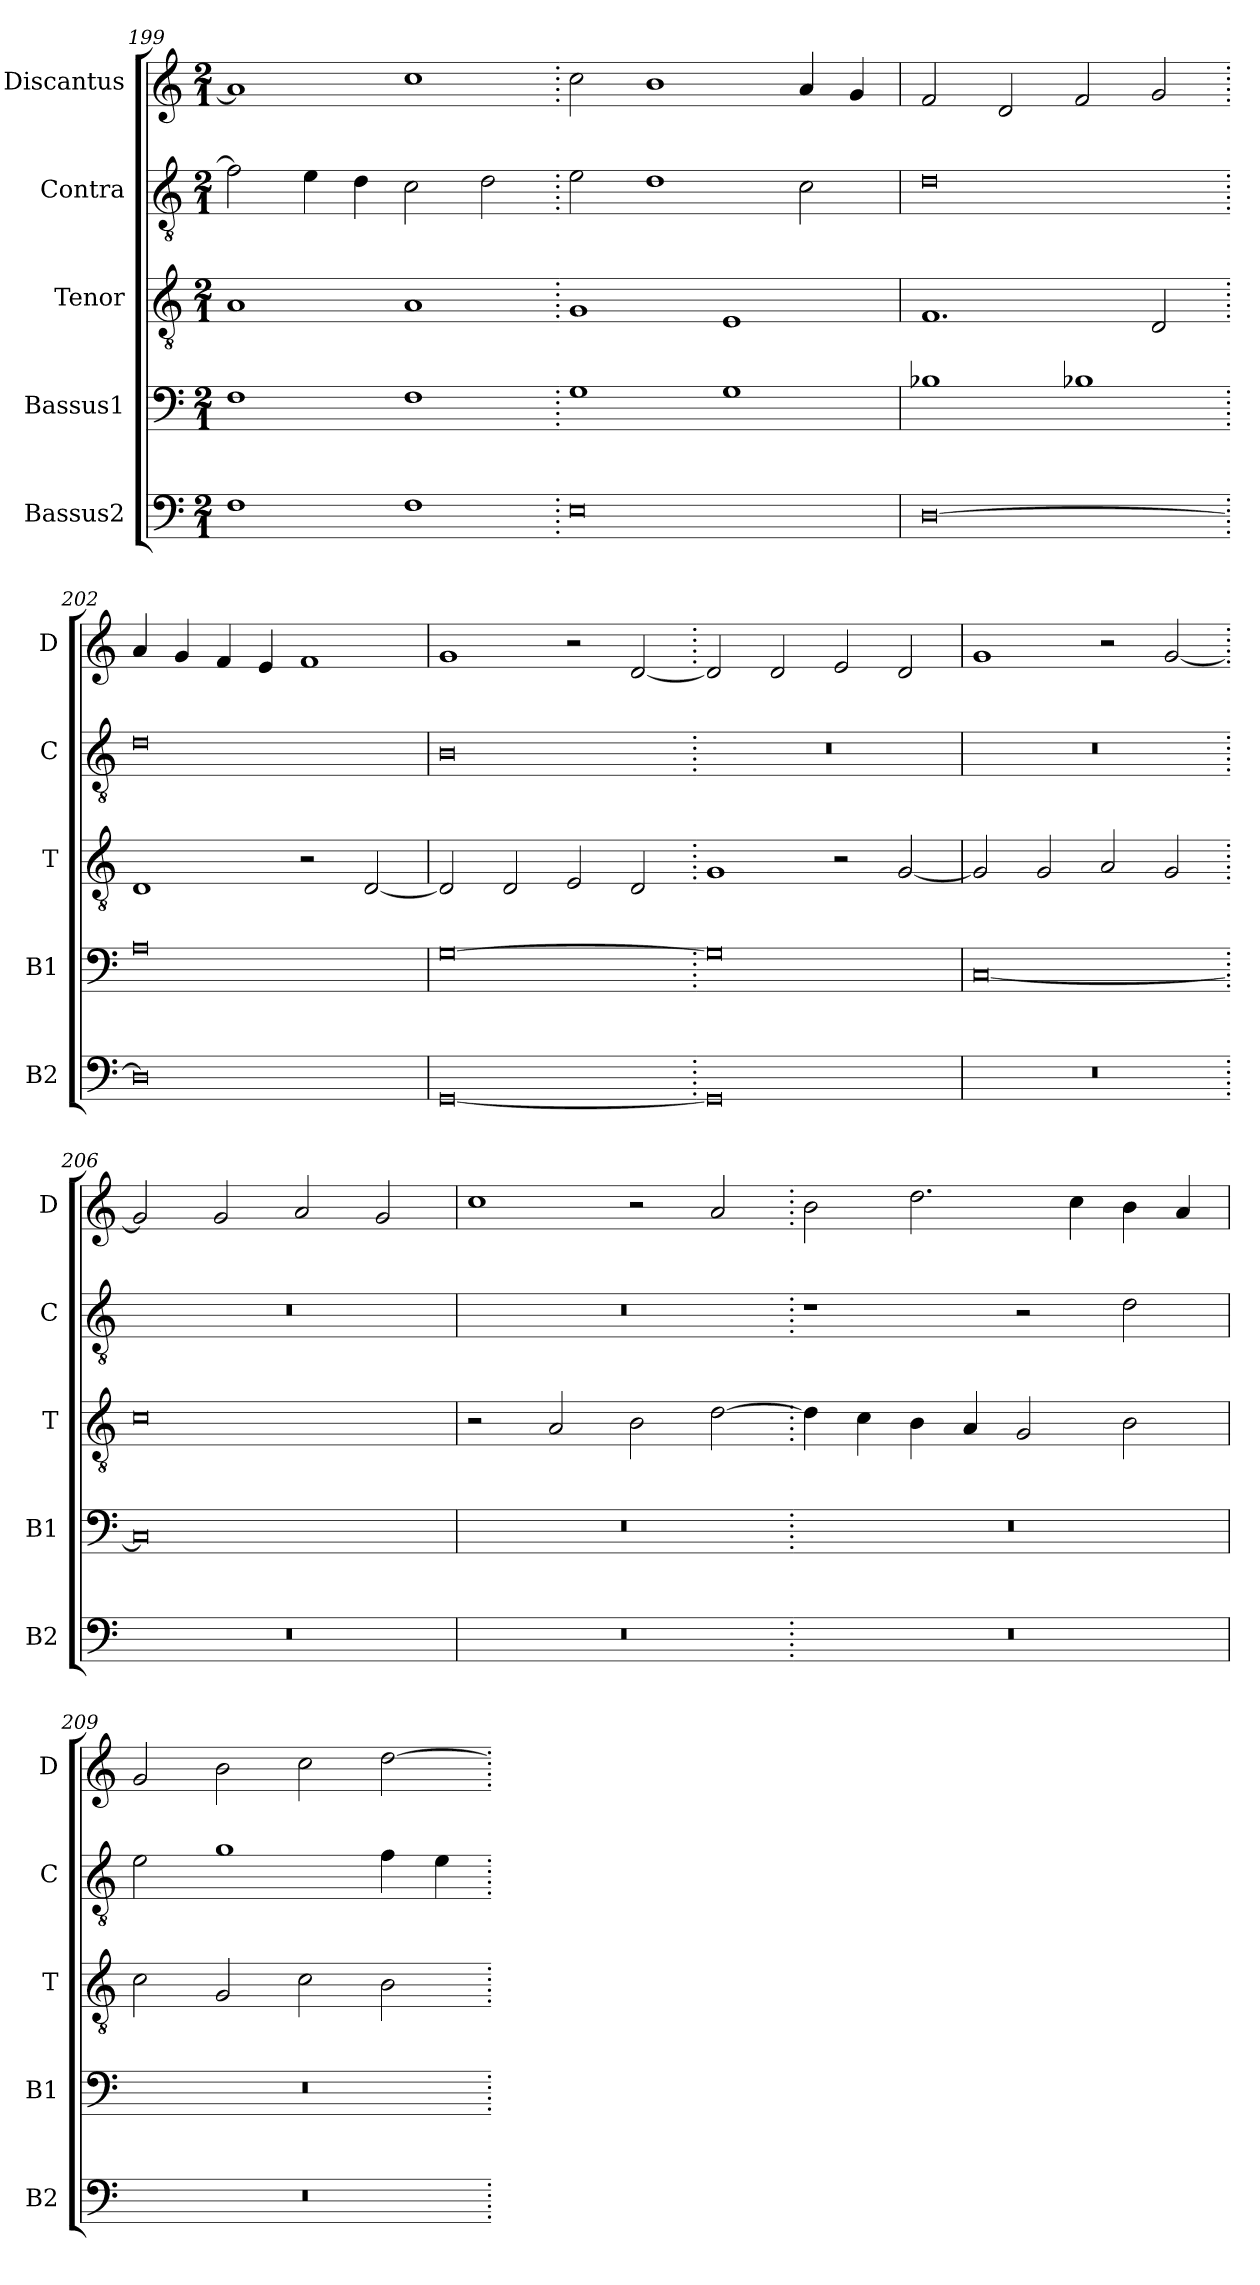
**kern	**kern	**kern	**kern	**kern
*part5	*part4	*part3	*part2	*part1
*staff5	*staff4	*staff3	*staff2	*staff1
*I"Bassus2	*I"Bassus1	*I"Tenor	*I"Contra	*I"Discantus
*I'B2	*I'B1	*I'T	*I'C	*I'D
*clefF4	*clefF4	*clefGv2	*clefGv2	*clefG2
*k[]	*k[]	*k[]	*k[]	*k[]
*M2/1	*M2/1	*M2/1	*M2/1	*M2/1
=199	=199	=199	=199	=199
1F	1F	1A	2f\]	1a]
.	.	.	4e\	.
.	.	.	4d\	.
1F	1F	1A	2c\	1cc
.	.	.	2d\	.
=200.	=200.	=200.	=200.	=200.
0E	1G	1G	2e\	2cc\
.	.	.	1d	1b
.	1G	1E	.	.
.	.	.	2c\	4a/
.	.	.	.	4g/
=201	=201	=201	=201	=201
[0D	1B-X	1.F	0d	2f/
.	.	.	.	2d/
.	1B-X	.	.	2f/
.	.	2D/	.	2g/
=202.	=202.	=202.	=202.	=202.
0D]	0A	1D	0d	4a/
.	.	.	.	4g/
.	.	.	.	4f/
.	.	.	.	4e/
.	.	2r	.	1f
.	.	[2D/	.	.
=203	=203	=203	=203	=203
[0GG	[0G	2D/]	0B	1g
.	.	2D/	.	.
.	.	2E/	.	2r
.	.	2D/	.	[2d/
=204.	=204.	=204.	=204.	=204.
0GG]	0G]	1G	0r	2d/]
.	.	.	.	2d/
.	.	2r	.	2e/
.	.	[2G/	.	2d/
=205	=205	=205	=205	=205
0r	[0C	2G/]	0r	1g
.	.	2G/	.	.
.	.	2A/	.	2r
.	.	2G/	.	[2g/
=206.	=206.	=206.	=206.	=206.
0r	0C]	0c	0r	2g/]
.	.	.	.	2g/
.	.	.	.	2a/
.	.	.	.	2g/
=207	=207	=207	=207	=207
0r	0r	2r	0r	1cc
.	.	2A/	.	.
.	.	2B\	.	2r
.	.	[2d\	.	2a/
=208.	=208.	=208.	=208.	=208.
0r	0r	4d\]	1r	2b\
.	.	4c\	.	.
.	.	4B\	.	2.dd\
.	.	4A/	.	.
.	.	2G/	2r	.
.	.	.	.	4cc\
.	.	2B\	2d\	4b\
.	.	.	.	4a/
=209	=209	=209	=209	=209
0r	0r	2c\	2e\	2g/
.	.	2G/	1g	2b\
.	.	2c\	.	2cc\
.	.	2B\	4f\	[2dd\
.	.	.	4e\	.
=.	=.	=.	=.	=.
*-	*-	*-	*-	*-
